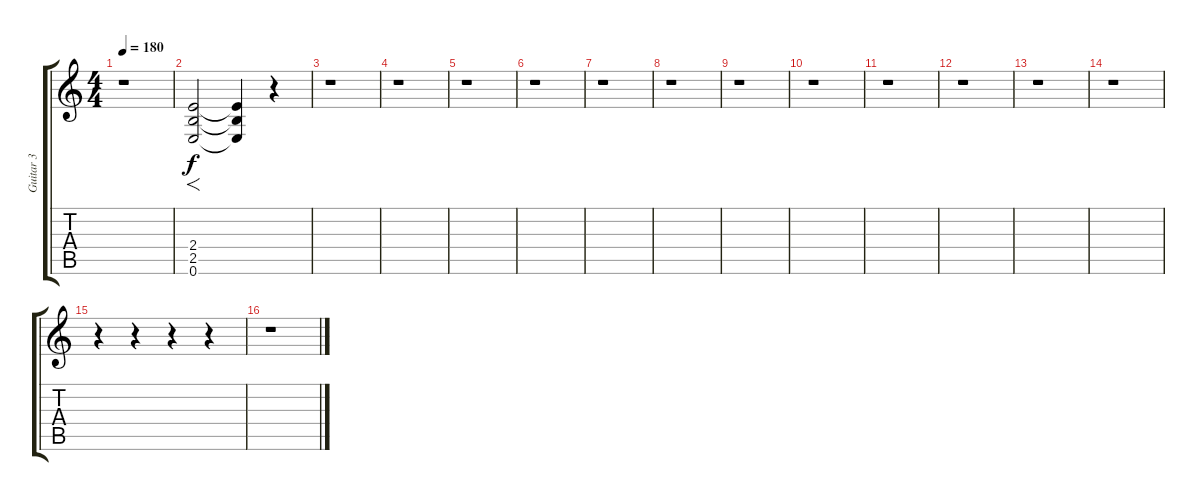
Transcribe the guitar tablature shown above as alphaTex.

\track ("Guitar 3" "Guitar 3") {instrument distortionguitar}
\staff {score tabs}
\tuning (E4 B3 G3 D3 A2 E2) {hide}
\ts (4 4)
\tempo 180
\clef g2
\ks c
r.1{dy f} |
(2.4 2.5 0.6).2{f} (2.4{t} 2.5{t} 0.6{t}).4 r.4 |
r.1 |
r.1 |
r.1 |
r.1 |
r.1 |
r.1 |
r.1 |
r.1 |
r.1 |
r.1 |
r.1 |
r.1 |
r.4 r.4 r.4 r.4 |
r.1
